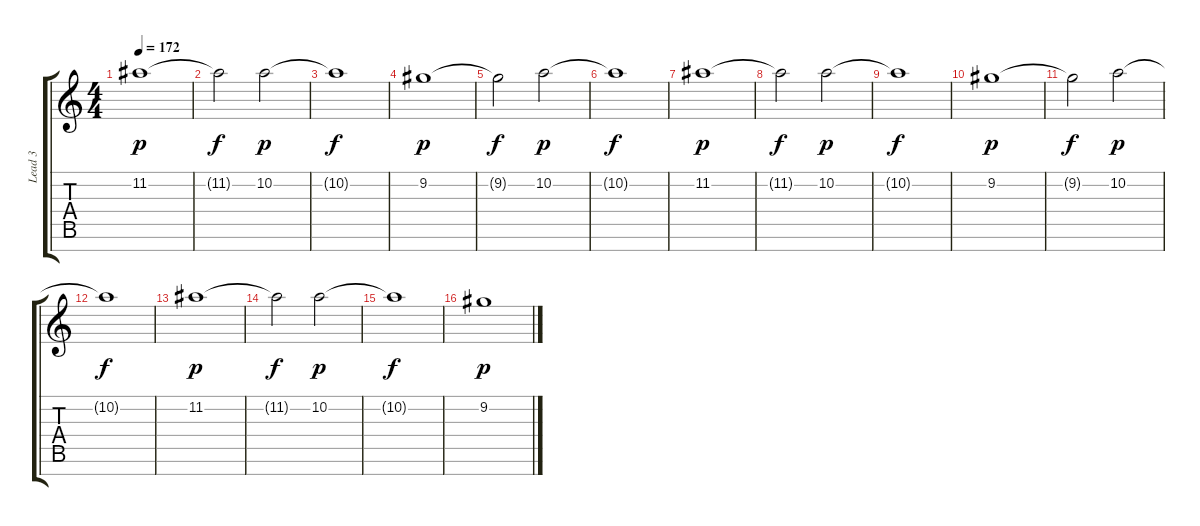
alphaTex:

\track ("Lead 3" "Lead 3") {instrument distortionguitar}
\staff {score tabs}
\tuning (E4 B3 G3 D3 A2 E2 B1) {hide}
\ts (4 4)
\tempo 172
\clef g2
\ks c
11.2.1{dy p} |
11.2{t}.2{dy f} 10.2.2{dy p} |
10.2{t}.1{dy f} |
9.2.1{dy p} |
9.2{t}.2{dy f} 10.2.2{dy p} |
10.2{t}.1{dy f} |
11.2.1{dy p} |
11.2{t}.2{dy f} 10.2.2{dy p} |
10.2{t}.1{dy f} |
9.2.1{dy p} |
9.2{t}.2{dy f} 10.2.2{dy p} |
10.2{t}.1{dy f} |
11.2.1{dy p} |
11.2{t}.2{dy f} 10.2.2{dy p} |
10.2{t}.1{dy f} |
9.2.1{dy p}
